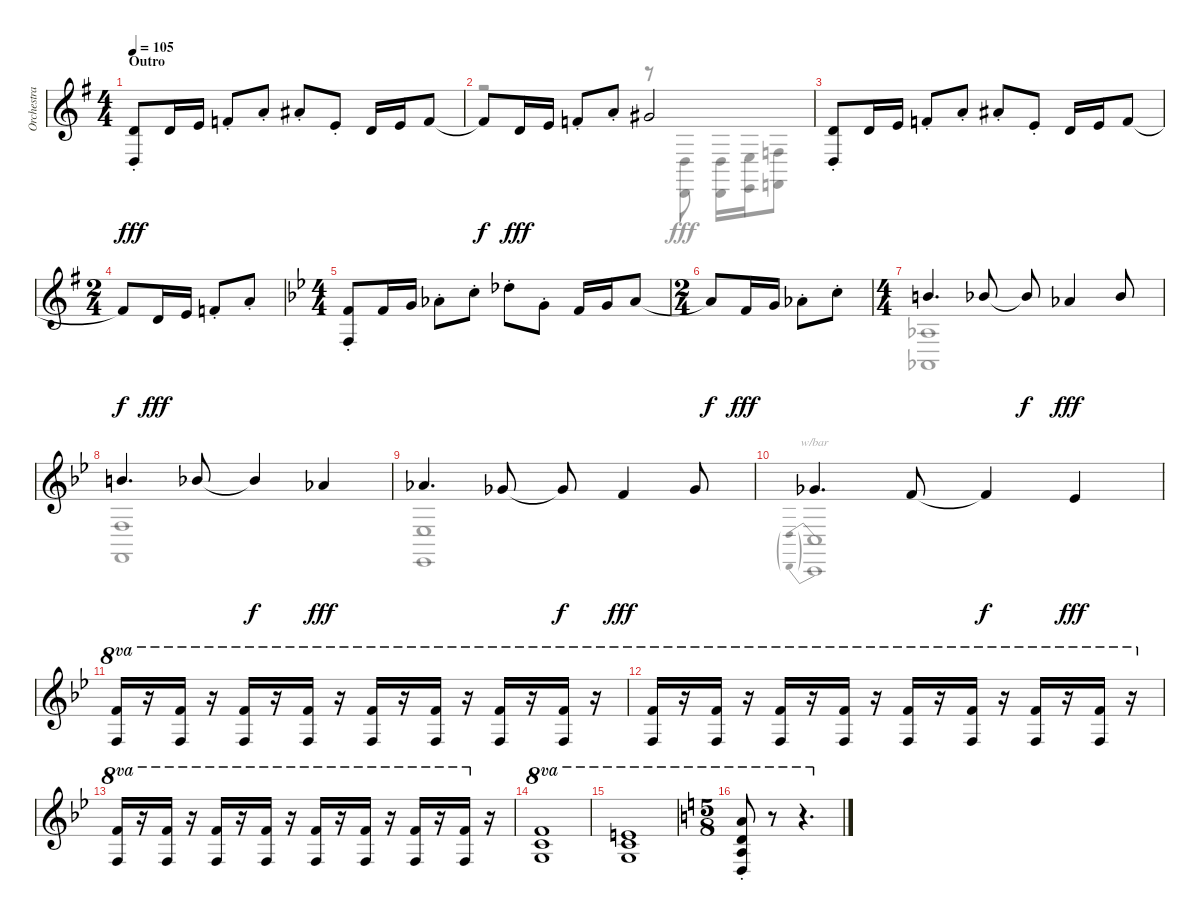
\track ("Orchestra" "Orchestra") {instrument brasssection}
\staff {score}
\tuning (D4 A3 F3 C3 G2 D2) {hide}
\voice
\ts (4 4)
\section ("" "Outro")
\tempo 105
\clef g2
\ks eminor
(5.2{st} 2.4{st}).8{dy fff} 5.2.16 7.2.16 8.2{st}.8 7.1{st}.8 8.1{st}.8 7.2{st}.8 5.2.16 7.2.16 8.2.8 |
8.2{t}.8{dy f} 5.2.16{dy fff} 7.2.16 8.2{st}.8 7.1{st}.8 6.1.2 |
(5.2{st} 2.4{st}).8 5.2.16 7.2.16 8.2{st}.8 7.1{st}.8 8.1{st}.8 7.2{st}.8 5.2.16 7.2.16 8.2.8 |
\ts (2 4)
8.2{t}.8{dy f} 5.2.16{dy fff} 7.2.16 8.2{st}.8 7.1{st}.8 |
\ts (4 4)
\ks gminor
(8.2{st} 5.4{st}).8 8.2.16 10.2.16 11.2{st}.8 10.1{st}.8 11.1{st}.8 10.2{st}.8 8.2.16 10.2.16 11.2.8 |
\ts (2 4)
11.2{t}.8{dy f} 8.2.16{dy fff} 10.2.16 11.2{st}.8 10.1{st}.8 |
\ts (4 4)
9.1.4{d} 8.1.8 8.1{t}.8{dy f} 6.1.4{dy fff} 8.1.8 |
9.1.4{d} 8.1.8 8.1{t}.4{dy f} 6.1.4{dy fff} |
6.1.4{d} 4.1.8 4.1{t}.8{dy f} 3.1.4{dy fff} 4.1.8 |
4.1.4{d} 3.1.8 3.1{t}.4{dy f} 1.1.4{dy fff} |
(15.1 12.3).16{ot 8va} r.16{ot 8va} (15.1 12.3).16{ot 8va} r.16{ot 8va} (15.1 12.3).16{ot 8va} r.16{ot 8va} (15.1 12.3).16{ot 8va} r.16{ot 8va} (15.1 12.3).16{ot 8va} r.16{ot 8va} (15.1 12.3).16{ot 8va} r.16{ot 8va} (15.1 12.3).16{ot 8va} r.16{ot 8va} (15.1 12.3).16{ot 8va} r.16{ot 8va} |
(15.1 12.3).16{ot 8va} r.16{ot 8va} (15.1 12.3).16{ot 8va} r.16{ot 8va} (15.1 12.3).16{ot 8va} r.16{ot 8va} (15.1 12.3).16{ot 8va} r.16{ot 8va} (15.1 12.3).16{ot 8va} r.16{ot 8va} (15.1 12.3).16{ot 8va} r.16{ot 8va} (15.1 12.3).16{ot 8va} r.16{ot 8va} (15.1 12.3).16{ot 8va} r.16{ot 8va} |
(15.1 12.3).16{ot 8va} r.16{ot 8va} (15.1 12.3).16{ot 8va} r.16{ot 8va} (15.1 12.3).16{ot 8va} r.16{ot 8va} (15.1 12.3).16{ot 8va} r.16{ot 8va} (15.1 12.3).16{ot 8va} r.16{ot 8va} (15.1 12.3).16{ot 8va} r.16{ot 8va} (15.1 12.3).16{ot 8va} r.16{ot 8va} (15.1 12.3).16{ot 8va} r.16 |
(15.1 15.2 14.3).1{ot 8va} |
(14.1 15.2 14.3).1{ot 8va} |
\ts (5 8)
\ks aminor
(19.1{st} 17.2{st} 16.3{st} 14.4{st}).8{ot 8va} r.8{ot 8va} r.4{d ot 8va}
\voice
\clef g2
\ottava regular
\simile none
\ks eminor
|
r.2 r.8 (2.4 0.6).8 (2.4 0.6).16 (4.4 2.6).16 (5.4 3.6).8 |
|
|
\ks gminor
|
|
(3.3 1.5).1 |
(5.4 3.6).1 |
(3.4 1.6).1 |
(2.4 0.6).1{tbe (predive default 0 -4 60 -4)} |
|
|
|
|
|
\ks aminor
